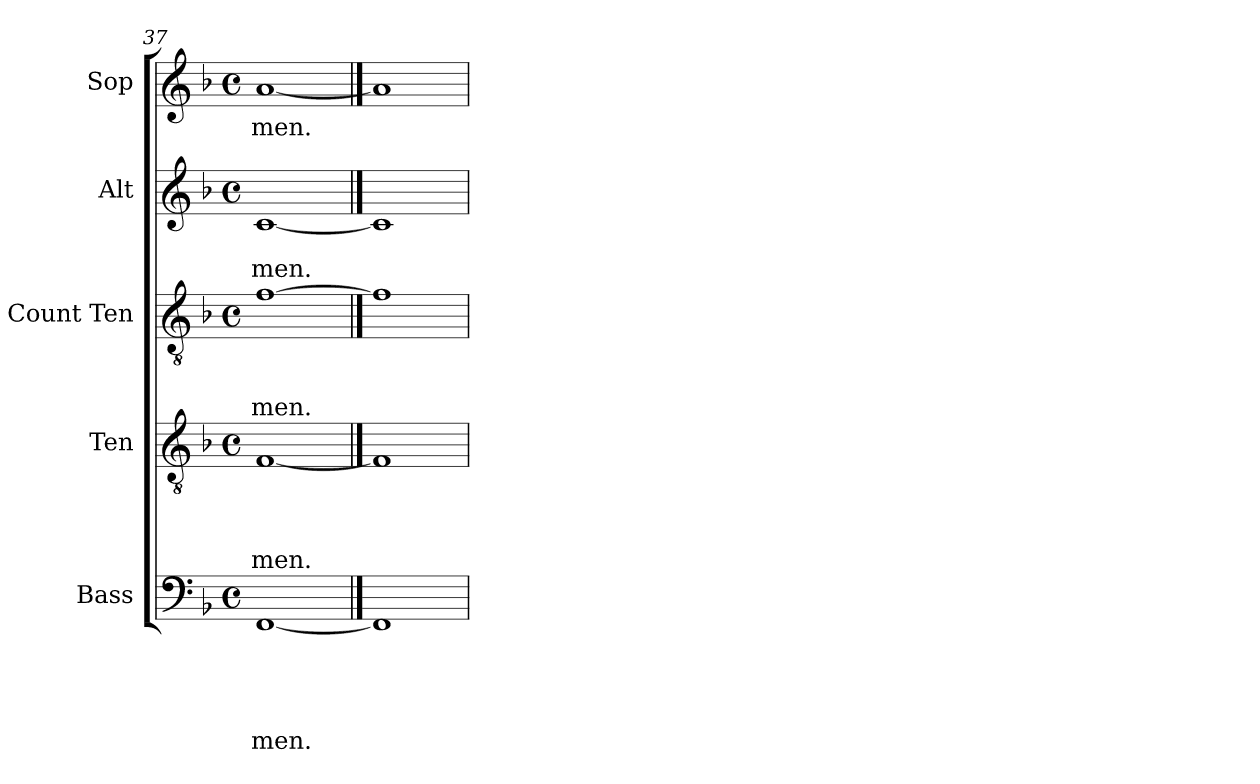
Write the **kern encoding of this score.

**kern	**text	**text	**text	**text	**text	**kern	**text	**text	**text	**text	**kern	**text	**text	**text	**kern	**text	**text	**kern	**text
*part5	*part5	*part5	*part5	*part5	*part5	*part4	*part4	*part4	*part4	*part4	*part3	*part3	*part3	*part3	*part2	*part2	*part2	*part1	*part1
*staff5	*staff5	*staff5	*staff5	*staff5	*staff5	*staff4	*staff4	*staff4	*staff4	*staff4	*staff3	*staff3	*staff3	*staff3	*staff2	*staff2	*staff2	*staff1	*staff1
*I"Bass	*	*	*	*	*	*I"Ten	*	*	*	*	*I"Count Ten	*	*	*	*I"Alt	*	*	*I"Sop	*
!!LO:PB:g=z
*clefF4	*	*	*	*	*	*clefGv2	*	*	*	*	*clefGv2	*	*	*	*clefG2	*	*	*clefG2	*
*k[b-]	*	*	*	*	*	*k[b-]	*	*	*	*	*k[b-]	*	*	*	*k[b-]	*	*	*k[b-]	*
*F:	*	*	*	*	*	*F:	*	*	*	*	*F:	*	*	*	*F:	*	*	*F:	*
*M4/4	*	*	*	*	*	*M4/4	*	*	*	*	*M4/4	*	*	*	*M4/4	*	*	*M4/4	*
*met(c)	*	*	*	*	*	*met(c)	*	*	*	*	*met(c)	*	*	*	*met(c)	*	*	*met(c)	*
*MM74	*	*	*	*	*	*MM74	*	*	*	*	*MM74	*	*	*	*MM74	*	*	*MM74	*
=37	=37	=37	=37	=37	=37	=37	=37	=37	=37	=37	=37	=37	=37	=37	=37	=37	=37	=37	=37
!	!	!	!	!	!LO:LY:b	!	!	!	!	!LO:LY:b	!	!	!	!LO:LY:b	!	!	!LO:LY:b	!	!LO:LY:b
[1FF	.	.	.	.	-men.	[1F	.	.	.	men.	[1f	.	.	men.	[1c	.	men.	[1a	men.
==38	==38	==38	==38	==38	==38	==38	==38	==38	==38	==38	==38	==38	==38	==38	==38	==38	==38	==38	==38
1FF]	.	.	.	.	.	1F]	.	.	.	.	1f]	.	.	.	1c]	.	.	1a]	.
=	=	=	=	=	=	=	=	=	=	=	=	=	=	=	=	=	=	=	=
*-	*-	*-	*-	*-	*-	*-	*-	*-	*-	*-	*-	*-	*-	*-	*-	*-	*-	*-	*-
